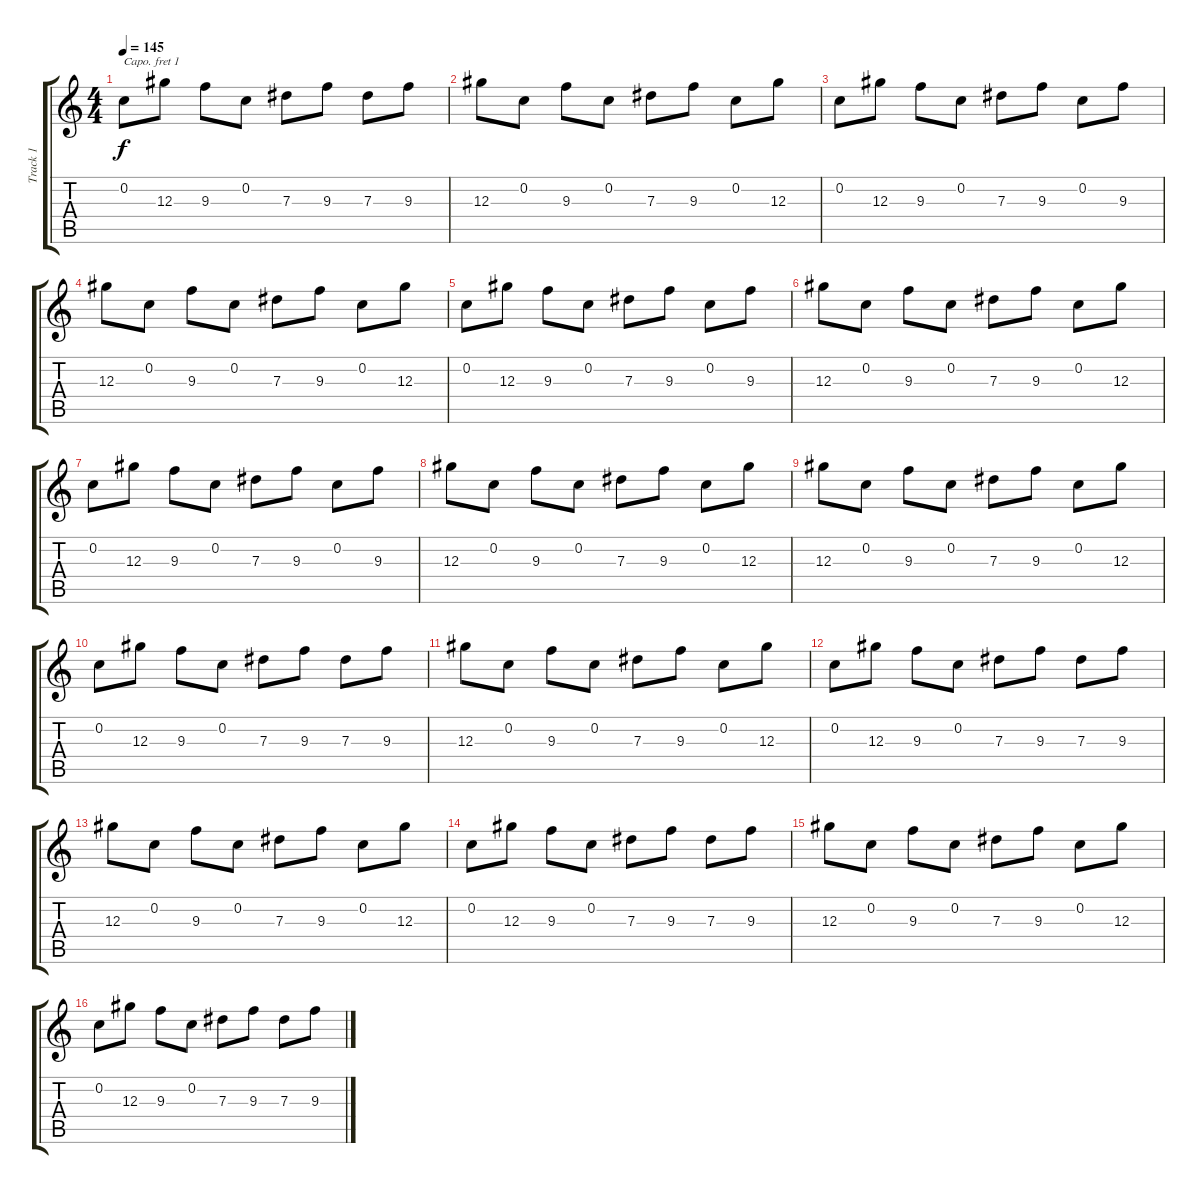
\track ("Track 1" "Track 1") {instrument electricguitarclean}
\staff {score tabs}
\capo 1
\tuning (E4 B3 G3 D3 A2 E2) {hide}
\ts (4 4)
\tempo 145
\clef g2
\ks c
0.2.8{dy f} 12.3.8 9.3.8 0.2.8 7.3.8 9.3.8 7.3.8 9.3.8 |
12.3.8 0.2.8 9.3.8 0.2.8 7.3.8 9.3.8 0.2.8 12.3.8 |
0.2.8 12.3.8 9.3.8 0.2.8 7.3.8 9.3.8 0.2.8 9.3.8 |
12.3.8 0.2.8 9.3.8 0.2.8 7.3.8 9.3.8 0.2.8 12.3.8 |
0.2.8 12.3.8 9.3.8 0.2.8 7.3.8 9.3.8 0.2.8 9.3.8 |
12.3.8 0.2.8 9.3.8 0.2.8 7.3.8 9.3.8 0.2.8 12.3.8 |
0.2.8 12.3.8 9.3.8 0.2.8 7.3.8 9.3.8 0.2.8 9.3.8 |
12.3.8 0.2.8 9.3.8 0.2.8 7.3.8 9.3.8 0.2.8 12.3.8 |
12.3.8 0.2.8 9.3.8 0.2.8 7.3.8 9.3.8 0.2.8 12.3.8 |
0.2.8 12.3.8 9.3.8 0.2.8 7.3.8 9.3.8 7.3.8 9.3.8 |
12.3.8 0.2.8 9.3.8 0.2.8 7.3.8 9.3.8 0.2.8 12.3.8 |
0.2.8 12.3.8 9.3.8 0.2.8 7.3.8 9.3.8 7.3.8 9.3.8 |
12.3.8 0.2.8 9.3.8 0.2.8 7.3.8 9.3.8 0.2.8 12.3.8 |
0.2.8 12.3.8 9.3.8 0.2.8 7.3.8 9.3.8 7.3.8 9.3.8 |
12.3.8 0.2.8 9.3.8 0.2.8 7.3.8 9.3.8 0.2.8 12.3.8 |
0.2.8 12.3.8 9.3.8 0.2.8 7.3.8 9.3.8 7.3.8 9.3.8
